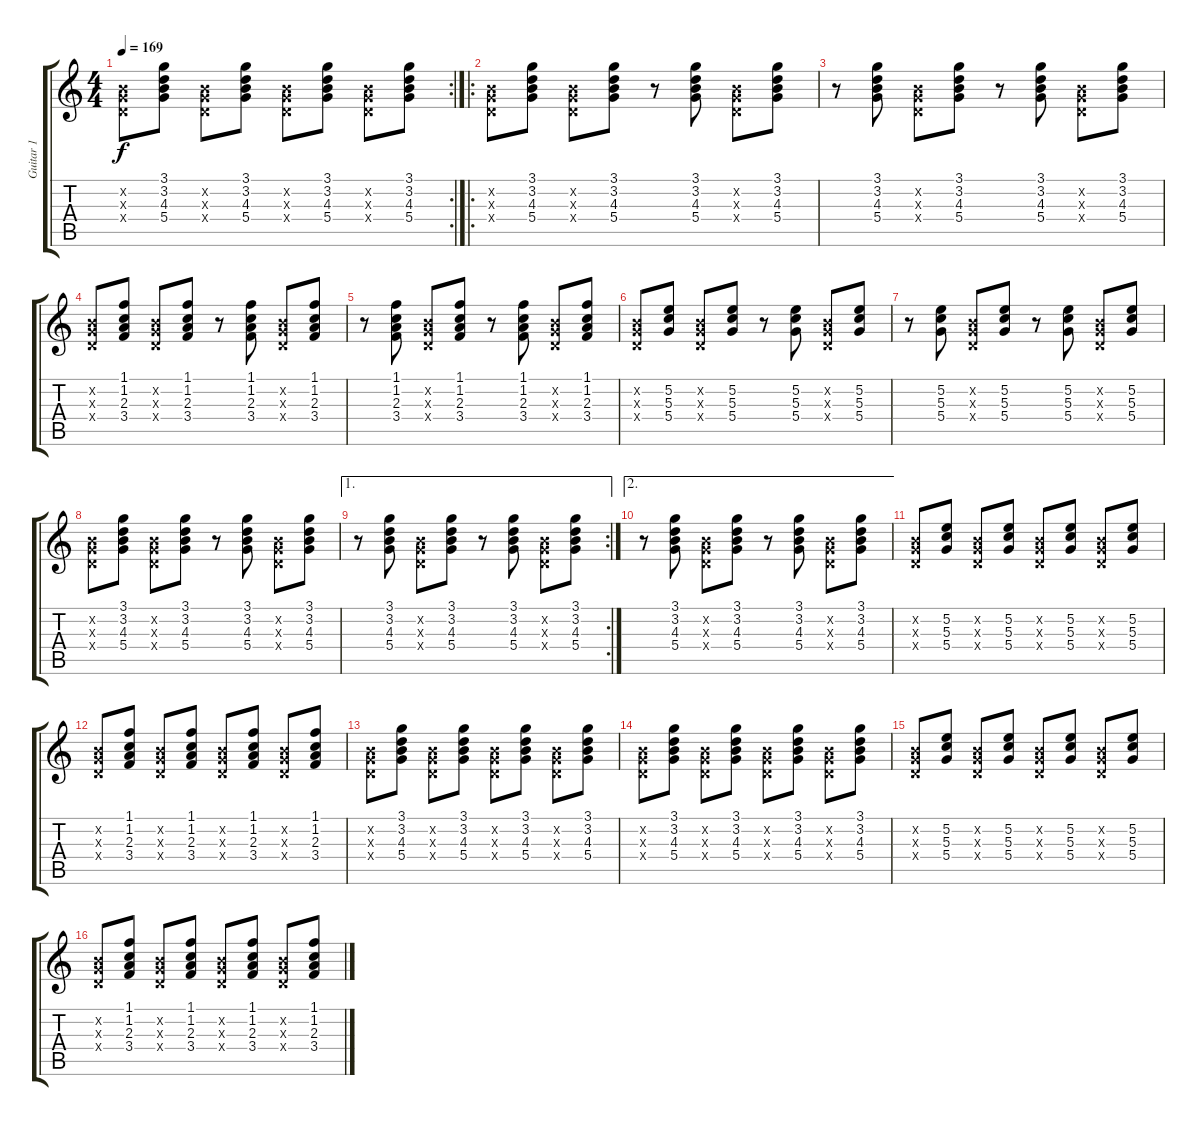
\track ("Guitar 1" "Guitar 1") {instrument electricguitarclean}
\staff {score tabs}
\tuning (E4 B3 G3 D3 A2 E2) {hide}
\rc 2
\ts (4 4)
\tempo 169
\clef g2
\ks c
(0.2{x} 0.3{x} 0.4{x}).8{dy f} (3.1 3.2 4.3 5.4).8 (0.2{x} 0.3{x} 0.4{x}).8 (3.1 3.2 4.3 5.4).8 (0.2{x} 0.3{x} 0.4{x}).8 (3.1 3.2 4.3 5.4).8 (0.2{x} 0.3{x} 0.4{x}).8 (3.1 3.2 4.3 5.4).8 |
\ro
(0.2{x} 0.3{x} 0.4{x}).8 (3.1 3.2 4.3 5.4).8 (0.2{x} 0.3{x} 0.4{x}).8 (3.1 3.2 4.3 5.4).8 r.8 (3.1 3.2 4.3 5.4).8 (0.2{x} 0.3{x} 0.4{x}).8 (3.1 3.2 4.3 5.4).8 |
r.8 (3.1 3.2 4.3 5.4).8 (0.2{x} 0.3{x} 0.4{x}).8 (3.1 3.2 4.3 5.4).8 r.8 (3.1 3.2 4.3 5.4).8 (0.2{x} 0.3{x} 0.4{x}).8 (3.1 3.2 4.3 5.4).8 |
(0.2{x} 0.3{x} 0.4{x}).8 (1.1 1.2 2.3 3.4).8 (0.2{x} 0.3{x} 0.4{x}).8 (1.1 1.2 2.3 3.4).8 r.8 (1.1 1.2 2.3 3.4).8 (0.2{x} 0.3{x} 0.4{x}).8 (1.1 1.2 2.3 3.4).8 |
r.8 (1.1 1.2 2.3 3.4).8 (0.2{x} 0.3{x} 0.4{x}).8 (1.1 1.2 2.3 3.4).8 r.8 (1.1 1.2 2.3 3.4).8 (0.2{x} 0.3{x} 0.4{x}).8 (1.1 1.2 2.3 3.4).8 |
(0.2{x} 0.3{x} 0.4{x}).8 (5.2 5.3 5.4).8 (0.2{x} 0.3{x} 0.4{x}).8 (5.2 5.3 5.4).8 r.8 (5.2 5.3 5.4).8 (0.2{x} 0.3{x} 0.4{x}).8 (5.2 5.3 5.4).8 |
r.8 (5.2 5.3 5.4).8 (0.2{x} 0.3{x} 0.4{x}).8 (5.2 5.3 5.4).8 r.8 (5.2 5.3 5.4).8 (0.2{x} 0.3{x} 0.4{x}).8 (5.2 5.3 5.4).8 |
(0.2{x} 0.3{x} 0.4{x}).8 (3.1 3.2 4.3 5.4).8 (0.2{x} 0.3{x} 0.4{x}).8 (3.1 3.2 4.3 5.4).8 r.8 (3.1 3.2 4.3 5.4).8 (0.2{x} 0.3{x} 0.4{x}).8 (3.1 3.2 4.3 5.4).8 |
\ae 1
\rc 2
r.8 (3.1 3.2 4.3 5.4).8 (0.2{x} 0.3{x} 0.4{x}).8 (3.1 3.2 4.3 5.4).8 r.8 (3.1 3.2 4.3 5.4).8 (0.2{x} 0.3{x} 0.4{x}).8 (3.1 3.2 4.3 5.4).8 |
\ae 2
r.8 (3.1 3.2 4.3 5.4).8 (0.2{x} 0.3{x} 0.4{x}).8 (3.1 3.2 4.3 5.4).8 r.8 (3.1 3.2 4.3 5.4).8 (0.2{x} 0.3{x} 0.4{x}).8 (3.1 3.2 4.3 5.4).8 |
(0.2{x} 0.3{x} 0.4{x}).8 (5.2 5.3 5.4).8 (0.2{x} 0.3{x} 0.4{x}).8 (5.2 5.3 5.4).8 (0.2{x} 0.3{x} 0.4{x}).8 (5.2 5.3 5.4).8 (0.2{x} 0.3{x} 0.4{x}).8 (5.2 5.3 5.4).8 |
(0.2{x} 0.3{x} 0.4{x}).8 (1.1 1.2 2.3 3.4).8 (0.2{x} 0.3{x} 0.4{x}).8 (1.1 1.2 2.3 3.4).8 (0.2{x} 0.3{x} 0.4{x}).8 (1.1 1.2 2.3 3.4).8 (0.2{x} 0.3{x} 0.4{x}).8 (1.1 1.2 2.3 3.4).8 |
(0.2{x} 0.3{x} 0.4{x}).8 (3.1 3.2 4.3 5.4).8 (0.2{x} 0.3{x} 0.4{x}).8 (3.1 3.2 4.3 5.4).8 (0.2{x} 0.3{x} 0.4{x}).8 (3.1 3.2 4.3 5.4).8 (0.2{x} 0.3{x} 0.4{x}).8 (3.1 3.2 4.3 5.4).8 |
(0.2{x} 0.3{x} 0.4{x}).8 (3.1 3.2 4.3 5.4).8 (0.2{x} 0.3{x} 0.4{x}).8 (3.1 3.2 4.3 5.4).8 (0.2{x} 0.3{x} 0.4{x}).8 (3.1 3.2 4.3 5.4).8 (0.2{x} 0.3{x} 0.4{x}).8 (3.1 3.2 4.3 5.4).8 |
(0.2{x} 0.3{x} 0.4{x}).8 (5.2 5.3 5.4).8 (0.2{x} 0.3{x} 0.4{x}).8 (5.2 5.3 5.4).8 (0.2{x} 0.3{x} 0.4{x}).8 (5.2 5.3 5.4).8 (0.2{x} 0.3{x} 0.4{x}).8 (5.2 5.3 5.4).8 |
(0.2{x} 0.3{x} 0.4{x}).8 (1.1 1.2 2.3 3.4).8 (0.2{x} 0.3{x} 0.4{x}).8 (1.1 1.2 2.3 3.4).8 (0.2{x} 0.3{x} 0.4{x}).8 (1.1 1.2 2.3 3.4).8 (0.2{x} 0.3{x} 0.4{x}).8 (1.1 1.2 2.3 3.4).8
